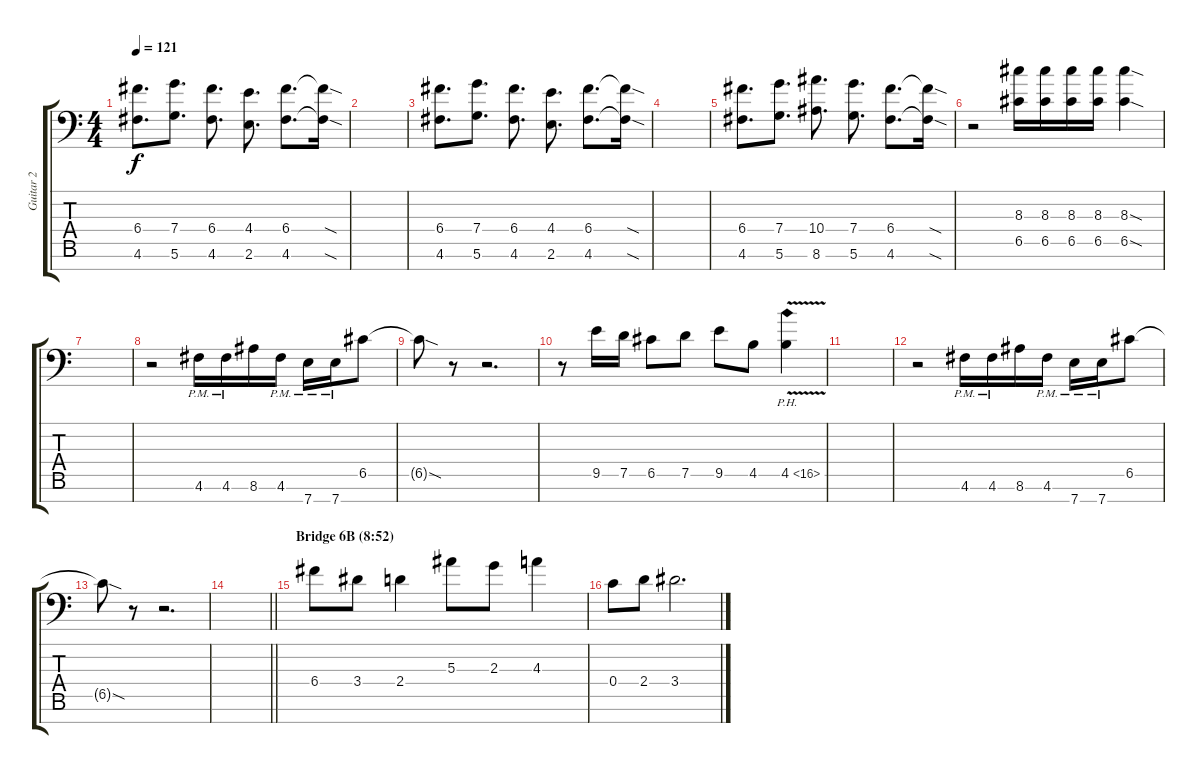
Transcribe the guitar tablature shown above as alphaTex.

\track ("Guitar 2" "Guitar 2") {instrument distortionguitar}
\staff {score tabs}
\tuning (D4 A3 F3 C3 G2 D2 A1) {hide}
\ts (4 4)
\tempo 121
\clef f4
\ks c
(6.4 4.6).8{d dy f} (7.4 5.6).8{d} (6.4 4.6).8{d} (4.4 2.6).8{d} (6.4 4.6).8{d} (6.4{sod t} 4.6{sod t}).16 |
|
(6.4 4.6).8{d} (7.4 5.6).8{d} (6.4 4.6).8{d} (4.4 2.6).8{d} (6.4 4.6).8{d} (6.4{sod t} 4.6{sod t}).16 |
|
(6.4 4.6).8{d} (7.4 5.6).8{d} (10.4 8.6).8{d} (7.4 5.6).8{d} (6.4 4.6).8{d} (6.4{sod t} 4.6{sod t}).16 |
r.2 (8.3 6.5).16 (8.3 6.5).16 (8.3 6.5).16 (8.3 6.5).16 (8.3{sod} 6.5{sod}).4 |
|
r.2 4.6{pm}.16 4.6{pm}.16 8.6.16 4.6{pm}.16 7.7{pm}.16 7.7{pm}.16 6.5.8 |
6.5{sod t}.8 r.8 r.2{d} |
r.8 9.5.16 7.5.16 6.5.8 7.5.8 9.5.8 4.5.8 4.5{ph 12 v}.4 |
|
r.2 4.6{pm}.16 4.6{pm}.16 8.6.16 4.6{pm}.16 7.7{pm}.16 7.7{pm}.16 6.5.8 |
6.5{sod t}.8 r.8 r.2{d} |
\barLineRight lightlight
|
\section ("" "Bridge 6B (8:52)")
6.4.8{volume 14 balance 13} 3.4.8 2.4.4 5.3.8 2.3.8 4.3.4 |
0.4.8 2.4.8 3.4.2{d}
